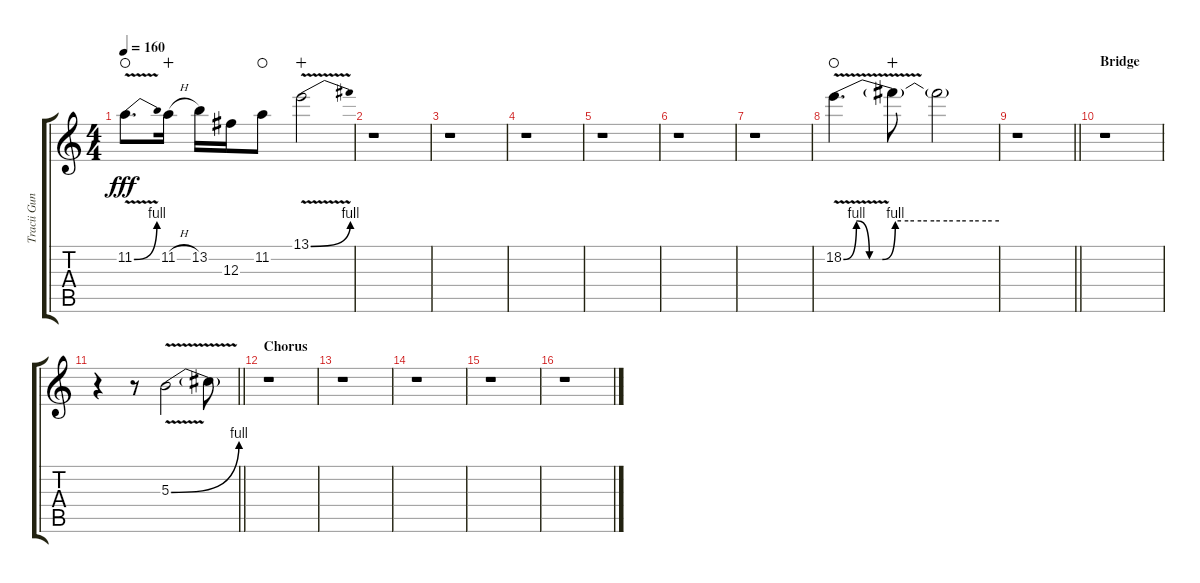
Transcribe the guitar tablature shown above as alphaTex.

\track ("Tracii Guns - Lead" "Tracii Gun") {instrument distortionguitar}
\staff {score tabs}
\tuning (Eb4 Bb3 Gb3 Db3 Ab2 Eb2) {hide}
\ts (4 4)
\tempo 160
\clef g2
\ks c
11.2{be (bend 0 0 60 4) v}.8{d dy fff waho} 11.2{h}.16{wahc} 13.2.16 12.3.16 11.2.8{waho} 13.1{be (bend 0 0 60 4) v}.2{wahc} |
r.1 |
r.1 |
r.1 |
r.1 |
r.1 |
r.1 |
18.2{be (custom 0 0 5 4 10 0 15 0 20 4 25 4 30 4 35 4 40 4 45 4 50 4 55 4 60 4) v}.4{d waho} 18.2{t}.8{wahc} 18.2{t}.2 |
\barLineRight lightlight
r.1 |
\section ("" "Bridge")
r.1 |
\barLineRight lightlight
r.4 r.8 5.3{be (bend 0 0 60 4) v}.2 5.3{t}.8 |
\section ("" "Chorus")
r.1 |
r.1 |
r.1 |
r.1 |
r.1
